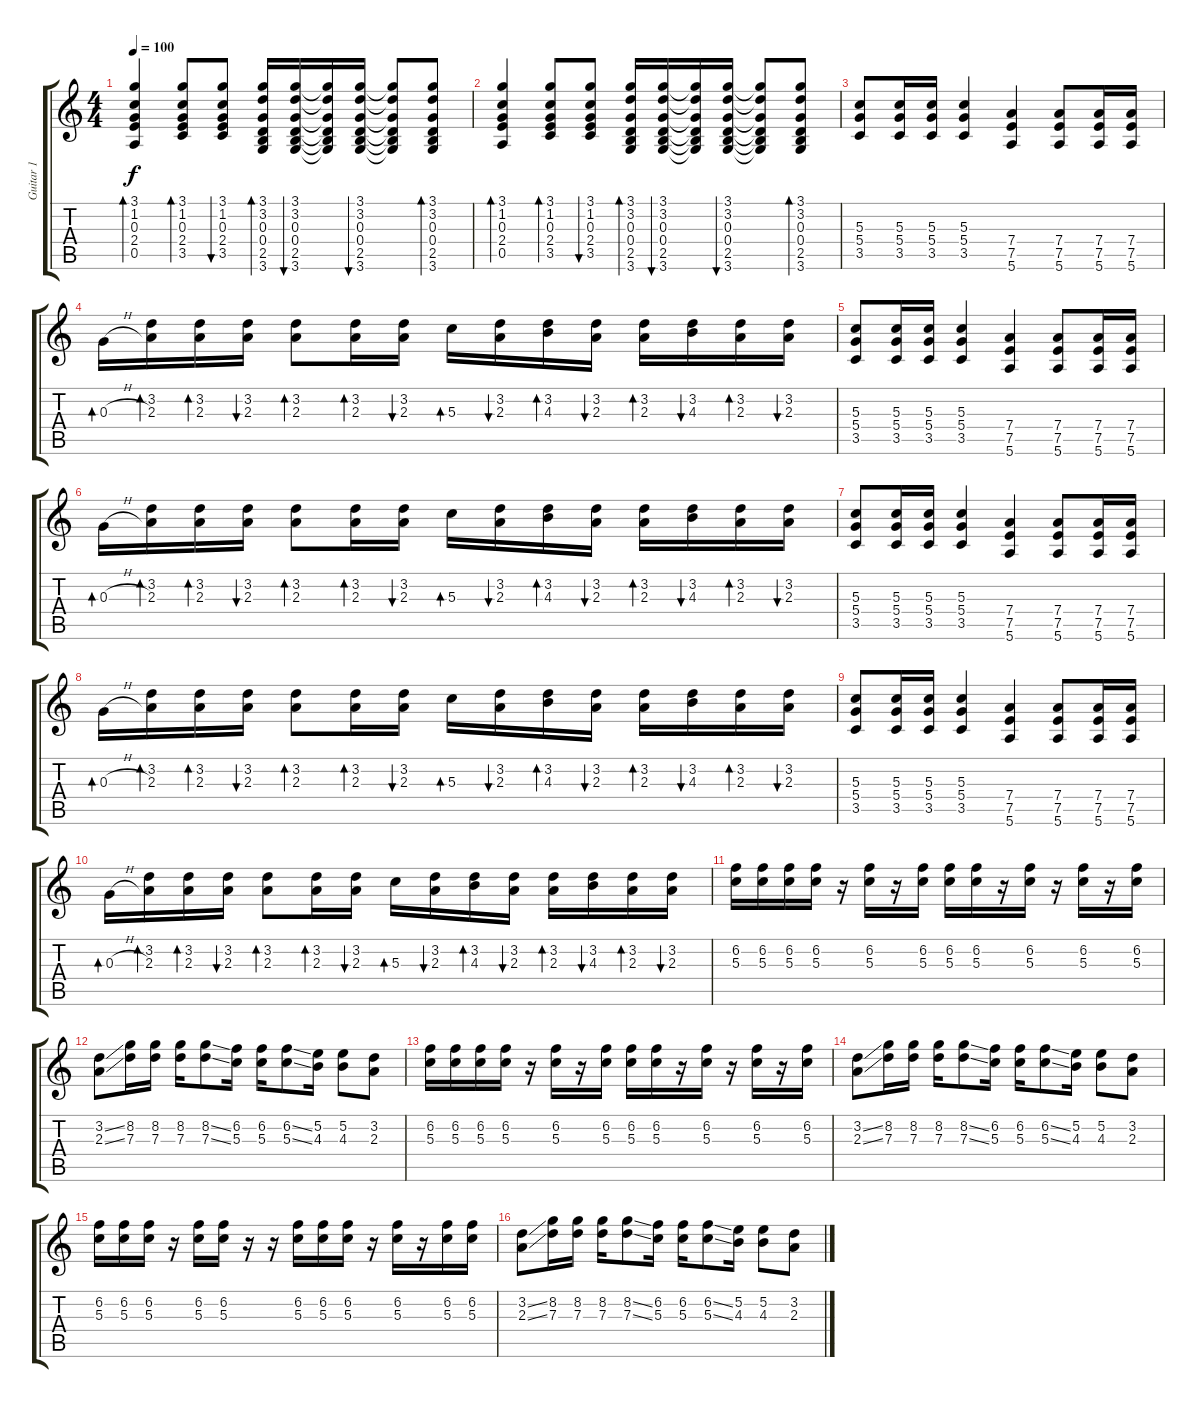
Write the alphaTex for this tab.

\track ("Guitar 1" "Guitar 1") {instrument acousticguitarsteel}
\staff {score tabs}
\tuning (E4 B3 G3 D3 A2 E2) {hide}
\ts (4 4)
\tempo 100
\clef g2
\ks c
(3.1 1.2 0.3 2.4 0.5).4{bd 60 dy f} (3.1 1.2 0.3 2.4 3.5).8{bd 60} (3.1 1.2 0.3 2.4 3.5).8{bu 240} (3.1 3.2 0.3 0.4 2.5 3.6).16{bd 60} (3.1 3.2 0.3 0.4 2.5 3.6).16{bu 60} (3.1{t} 3.2{t} 0.3{t} 0.4{t} 2.5{t} 3.6{t}).16 (3.1 3.2 0.3 0.4 2.5 3.6).16{bu 60} (3.1{t} 3.2{t} 0.3{t} 0.4{t} 2.5{t} 3.6{t}).8 (3.1 3.2 0.3 0.4 2.5 3.6).8{bd 60} |
(3.1 1.2 0.3 2.4 0.5).4{bd 60} (3.1 1.2 0.3 2.4 3.5).8{bd 60} (3.1 1.2 0.3 2.4 3.5).8{bu 240} (3.1 3.2 0.3 0.4 2.5 3.6).16{bd 60} (3.1 3.2 0.3 0.4 2.5 3.6).16{bu 60} (3.1{t} 3.2{t} 0.3{t} 0.4{t} 2.5{t} 3.6{t}).16 (3.1 3.2 0.3 0.4 2.5 3.6).16{bu 60} (3.1{t} 3.2{t} 0.3{t} 0.4{t} 2.5{t} 3.6{t}).8 (3.1 3.2 0.3 0.4 2.5 3.6).8{bd 60} |
(5.3 5.4 3.5).8 (5.3 5.4 3.5).16 (5.3 5.4 3.5).16 (5.3 5.4 3.5).4 (7.4 7.5 5.6).4 (7.4 7.5 5.6).8 (7.4 7.5 5.6).16 (7.4 7.5 5.6).16 |
0.3{h}.16{bd 60} (3.2 2.3).16{bd 60} (3.2 2.3).16{bd 60} (3.2 2.3).16{bu 60} (3.2 2.3).8{bd 60} (3.2 2.3).16{bd 60} (3.2 2.3).16{bu 60} 5.3.16{bd 60} (3.2 2.3).16{bu 60} (3.2 4.3).16{bd 60} (3.2 2.3).16{bu 60} (3.2 2.3).16{bd 60} (3.2 4.3).16{bu 60} (3.2 2.3).16{bd 60} (3.2 2.3).16{bu 60} |
(5.3 5.4 3.5).8 (5.3 5.4 3.5).16 (5.3 5.4 3.5).16 (5.3 5.4 3.5).4 (7.4 7.5 5.6).4 (7.4 7.5 5.6).8 (7.4 7.5 5.6).16 (7.4 7.5 5.6).16 |
0.3{h}.16{bd 60} (3.2 2.3).16{bd 60} (3.2 2.3).16{bd 60} (3.2 2.3).16{bu 60} (3.2 2.3).8{bd 60} (3.2 2.3).16{bd 60} (3.2 2.3).16{bu 60} 5.3.16{bd 60} (3.2 2.3).16{bu 60} (3.2 4.3).16{bd 60} (3.2 2.3).16{bu 60} (3.2 2.3).16{bd 60} (3.2 4.3).16{bu 60} (3.2 2.3).16{bd 60} (3.2 2.3).16{bu 60} |
(5.3 5.4 3.5).8 (5.3 5.4 3.5).16 (5.3 5.4 3.5).16 (5.3 5.4 3.5).4 (7.4 7.5 5.6).4 (7.4 7.5 5.6).8 (7.4 7.5 5.6).16 (7.4 7.5 5.6).16 |
0.3{h}.16{bd 60} (3.2 2.3).16{bd 60} (3.2 2.3).16{bd 60} (3.2 2.3).16{bu 60} (3.2 2.3).8{bd 60} (3.2 2.3).16{bd 60} (3.2 2.3).16{bu 60} 5.3.16{bd 60} (3.2 2.3).16{bu 60} (3.2 4.3).16{bd 60} (3.2 2.3).16{bu 60} (3.2 2.3).16{bd 60} (3.2 4.3).16{bu 60} (3.2 2.3).16{bd 60} (3.2 2.3).16{bu 60} |
(5.3 5.4 3.5).8 (5.3 5.4 3.5).16 (5.3 5.4 3.5).16 (5.3 5.4 3.5).4 (7.4 7.5 5.6).4 (7.4 7.5 5.6).8 (7.4 7.5 5.6).16 (7.4 7.5 5.6).16 |
0.3{h}.16{bd 60} (3.2 2.3).16{bd 60} (3.2 2.3).16{bd 60} (3.2 2.3).16{bu 60} (3.2 2.3).8{bd 60} (3.2 2.3).16{bd 60} (3.2 2.3).16{bu 60} 5.3.16{bd 60} (3.2 2.3).16{bu 60} (3.2 4.3).16{bd 60} (3.2 2.3).16{bu 60} (3.2 2.3).16{bd 60} (3.2 4.3).16{bu 60} (3.2 2.3).16{bd 60} (3.2 2.3).16{bu 60} |
(6.2 5.3).16 (6.2 5.3).16 (6.2 5.3).16 (6.2 5.3).16 r.16 (6.2 5.3).16 r.16 (6.2 5.3).16 (6.2 5.3).16 (6.2 5.3).16 r.16 (6.2 5.3).16 r.16 (6.2 5.3).16 r.16 (6.2 5.3).16 |
(3.2{ss} 2.3{ss}).8 (8.2 7.3).16 (8.2 7.3).16 (8.2 7.3).16 (8.2{ss} 7.3{ss}).8 (6.2 5.3).16 (6.2 5.3).16 (6.2{ss} 5.3{ss}).8 (5.2 4.3).16 (5.2 4.3).8 (3.2 2.3).8 |
(6.2 5.3).16 (6.2 5.3).16 (6.2 5.3).16 (6.2 5.3).16 r.16 (6.2 5.3).16 r.16 (6.2 5.3).16 (6.2 5.3).16 (6.2 5.3).16 r.16 (6.2 5.3).16 r.16 (6.2 5.3).16 r.16 (6.2 5.3).16 |
(3.2{ss} 2.3{ss}).8 (8.2 7.3).16 (8.2 7.3).16 (8.2 7.3).16 (8.2{ss} 7.3{ss}).8 (6.2 5.3).16 (6.2 5.3).16 (6.2{ss} 5.3{ss}).8 (5.2 4.3).16 (5.2 4.3).8 (3.2 2.3).8 |
(6.2 5.3).16 (6.2 5.3).16 (6.2 5.3).16 r.16 (6.2 5.3).16 (6.2 5.3).16 r.16 r.16 (6.2 5.3).16 (6.2 5.3).16 (6.2 5.3).16 r.16 (6.2 5.3).16 r.16 (6.2 5.3).16 (6.2 5.3).16 |
(3.2{ss} 2.3{ss}).8 (8.2 7.3).16 (8.2 7.3).16 (8.2 7.3).16 (8.2{ss} 7.3{ss}).8 (6.2 5.3).16 (6.2 5.3).16 (6.2{ss} 5.3{ss}).8 (5.2 4.3).16 (5.2 4.3).8 (3.2 2.3).8
